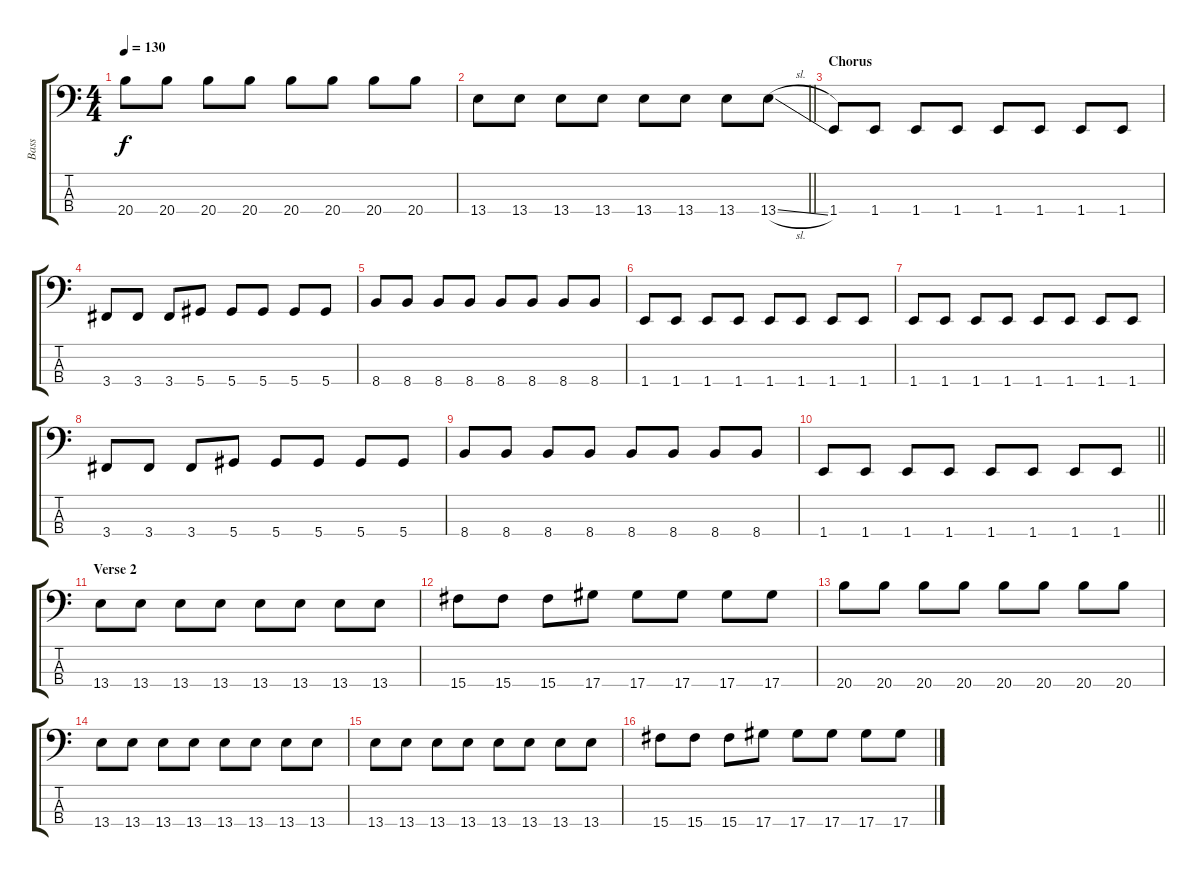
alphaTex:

\track ("Bass" "Bass") {instrument electricbassfinger}
\staff {score tabs}
\tuning (Gb2 Db2 Ab1 Eb1) {hide}
\ts (4 4)
\tempo 130
\clef f4
\ks c
20.4.8{dy f} 20.4.8 20.4.8 20.4.8 20.4.8 20.4.8 20.4.8 20.4.8 |
\barLineRight lightlight
13.4.8 13.4.8 13.4.8 13.4.8 13.4.8 13.4.8 13.4.8 13.4{sl}.8 |
\section ("" "Chorus")
1.4.8 1.4.8 1.4.8 1.4.8 1.4.8 1.4.8 1.4.8 1.4.8 |
3.4.8 3.4.8 3.4.8 5.4.8 5.4.8 5.4.8 5.4.8 5.4.8 |
8.4.8 8.4.8 8.4.8 8.4.8 8.4.8 8.4.8 8.4.8 8.4.8 |
1.4.8 1.4.8 1.4.8 1.4.8 1.4.8 1.4.8 1.4.8 1.4.8 |
1.4.8 1.4.8 1.4.8 1.4.8 1.4.8 1.4.8 1.4.8 1.4.8 |
3.4.8 3.4.8 3.4.8 5.4.8 5.4.8 5.4.8 5.4.8 5.4.8 |
8.4.8 8.4.8 8.4.8 8.4.8 8.4.8 8.4.8 8.4.8 8.4.8 |
\barLineRight lightlight
1.4.8 1.4.8 1.4.8 1.4.8 1.4.8 1.4.8 1.4.8 1.4.8 |
\section ("" "Verse 2")
13.4.8 13.4.8 13.4.8 13.4.8 13.4.8 13.4.8 13.4.8 13.4.8 |
15.4.8 15.4.8 15.4.8 17.4.8 17.4.8 17.4.8 17.4.8 17.4.8 |
20.4.8 20.4.8 20.4.8 20.4.8 20.4.8 20.4.8 20.4.8 20.4.8 |
13.4.8 13.4.8 13.4.8 13.4.8 13.4.8 13.4.8 13.4.8 13.4.8 |
13.4.8 13.4.8 13.4.8 13.4.8 13.4.8 13.4.8 13.4.8 13.4.8 |
15.4.8 15.4.8 15.4.8 17.4.8 17.4.8 17.4.8 17.4.8 17.4.8
